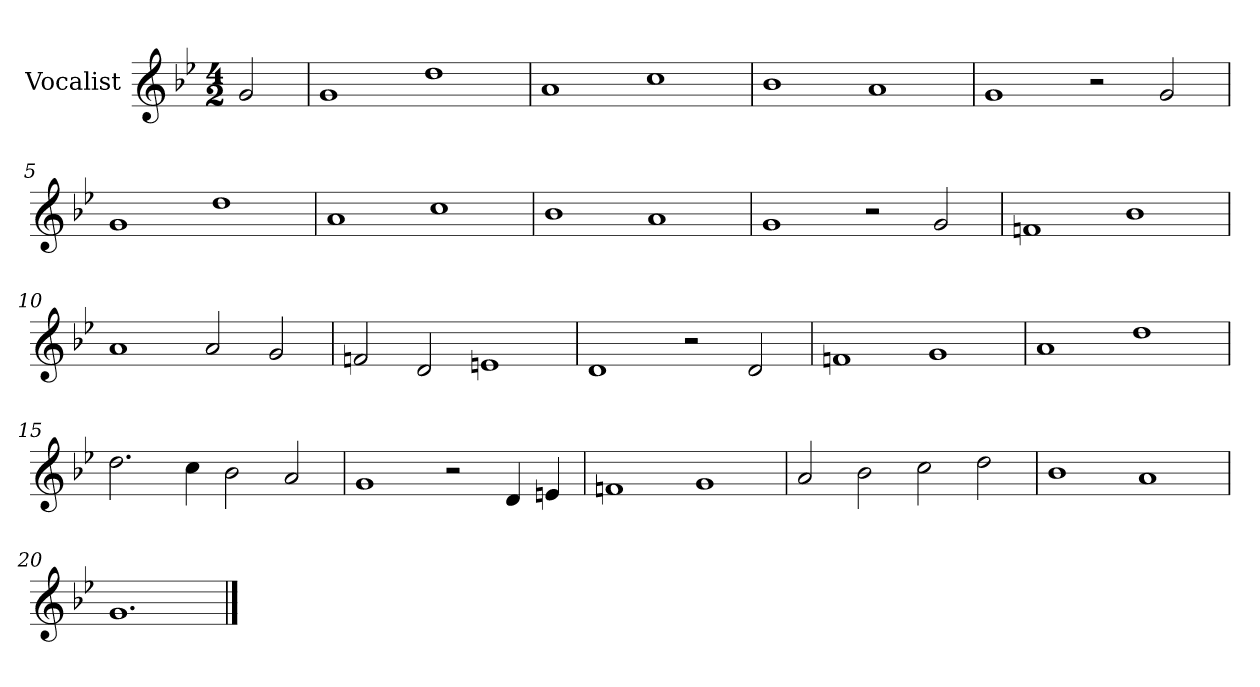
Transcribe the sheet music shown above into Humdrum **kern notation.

**kern
*part1
*staff1
*I"Vocalist
*k[b-e-]
*g:
*M4/2
=
2g
=1
1g
1dd
=2
1a
1cc
=3
1b-
1a
=4
1g
2r
2g
=5
1g
1dd
=6
1a
1cc
=7
1b-
1a
=8
1g
2r
2g
=9
1fn
1b-
=10
1a
2a
2g
=11
2fn
2d
1en
=12
1d
2r
2d
=13
1fn
1g
=14
1a
1dd
=15
2.dd
4cc
2b-
2a
=16
1g
2r
4d
4en
=17
1fn
1g
=18
2a
2b-
2cc
2dd
=19
1b-
1a
=20
1.g
==
*-
